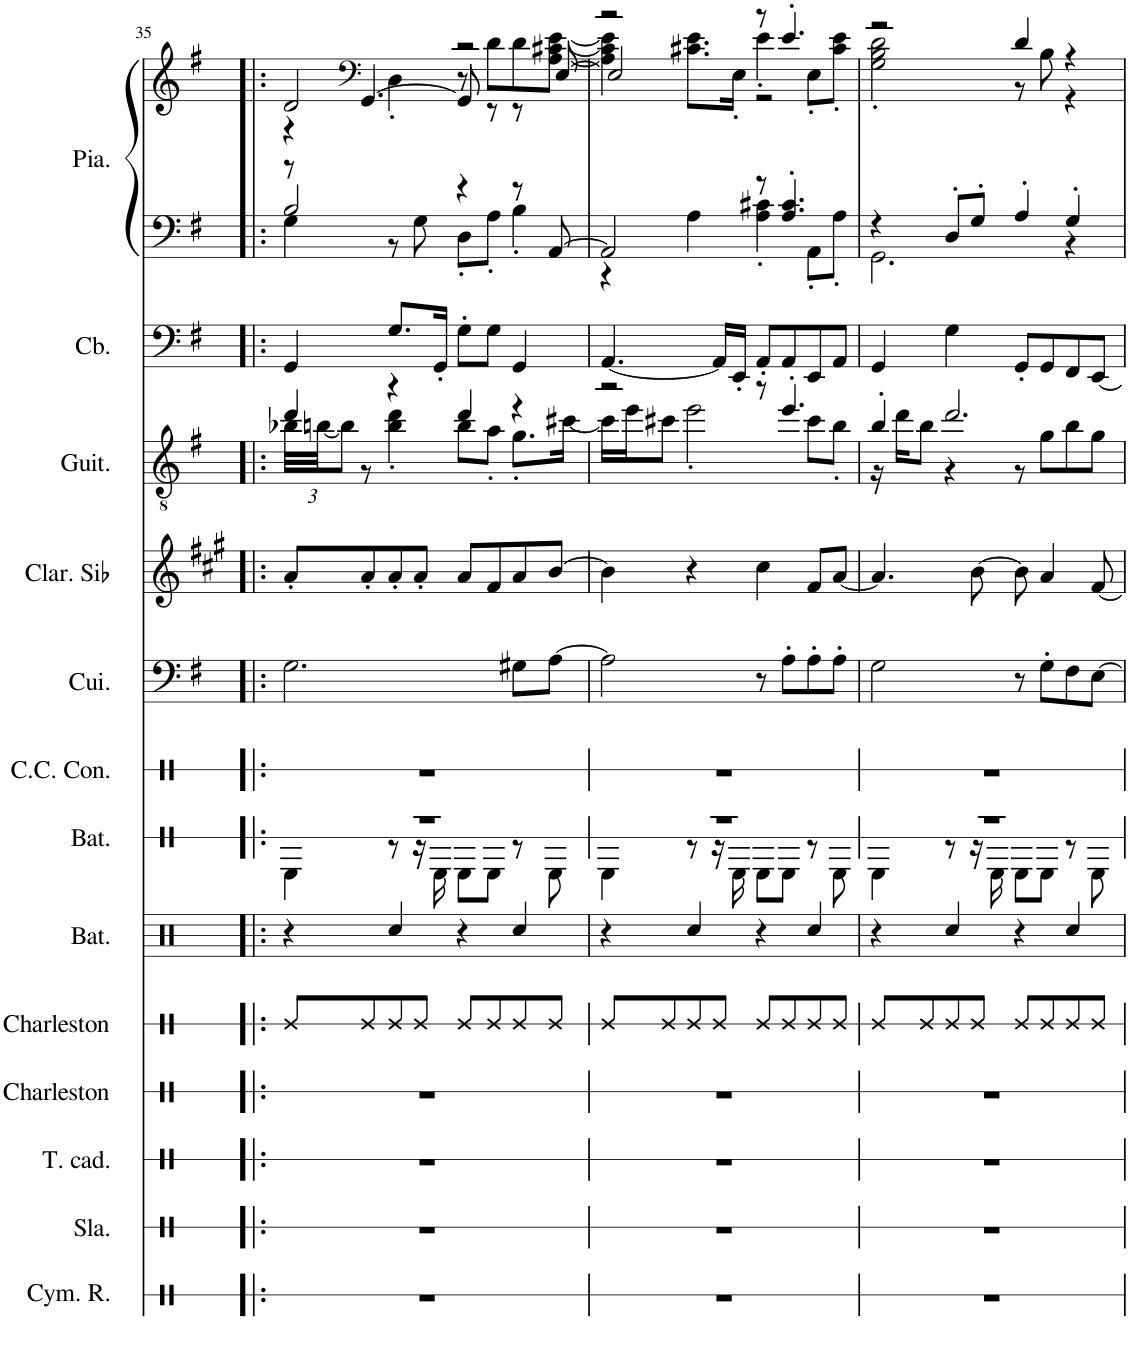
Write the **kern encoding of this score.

**kern	**kern	**kern	**kern	**kern	**kern	**kern	**kern	**kern	**kern	**kern	**kern	**kern	**kern
*part13	*part12	*part11	*part10	*part9	*part8	*part7	*part6	*part5	*part4	*part3	*part2	*part1	*part1
*staff14	*staff13	*staff12	*staff11	*staff10	*staff9	*staff8	*staff7	*staff6	*staff5	*staff4	*staff3	*staff2	*staff1
*I"Cymbale ride, RIDE CYMB	*I"Slap, LOW TOM	*I"Tambour sur cadre, MID TOM	*I"Charleston, OPEN HIHAT	*I"Charleston, CLOSED H.H	*I"Batterie, SNARE DRUM	*I"Batterie	*I"Caisse claire de concert, SEASHORE	*I"Cuivres, BRASS 1	*I"Clarinette en Sib	*I"Guitare acoustique, STEEL GTR	*I"Contrebasse, ACOU BASS	*I"Piano, A.PIANO 1	*
*I'Cym. R.	*I'Sla.	*I'T. cad.	*I'Charleston	*I'Charleston	*I'Bat.	*I'Bat.	*I'C.C. Con.	*I'Cui.	*I'Clar. Sib	*I'Guit.	*I'Cb.	*I'Pia.	*
!!LO:PB:g=z
*clefX	*clefX	*clefX	*clefX	*clefX	*clefX	*clefX	*clefX	*clefG2	*clefG2	*clefGv2	*clefF4	*clefG2	*clefG2
*	*	*	*	*	*	*	*	*	*Trd1c2	*	*Trd7c12	*	*
*k[]	*k[]	*k[]	*k[]	*k[]	*k[]	*k[]	*k[f#]	*k[f#]	*k[f#c#g#]	*k[f#]	*k[f#]	*k[f#]	*k[f#]
*M4/4	*M4/4	*M4/4	*M4/4	*M4/4	*M4/4	*M4/4	*M4/4	*M4/4	*M4/4	*M4/4	*M4/4	*M4/4	*M4/4
=35!|:	=35!|:	=35!|:	=35!|:	=35!|:	=35!|:	=35!|:	=35!|:	=35!|:	=35!|:	=35!|:	=35!|:	=35!|:	=35!|:
*	*	*	*	*	*	*^	*	*	*	*^	*	*	*
*	*	*	*	*	*	*	*	*	*	*	*	*Xbrackettup	*	*	*
*	*	*	*	*	*	*	*	*	*	*	*	*	*	*^	*^
*	*	*	*	*	*	*	*	*	*	*	*	*	*	*	*	*	*^
1r	1r	1r	1r	8Re/L	4r	1r	4RE\	1r	2.G\	8a'/L	4dd/	48b-X\LLL	4GG/	2B/	4G\	2d/	4r	8r
.	.	.	.	.	.	.	.	.	.	.	.	[48bn\JJ	.	.	.	.	.	.
.	.	.	.	.	.	.	.	.	.	.	.	12b\J]	.	.	.	.	.	.
*	*	*	*	*	*	*	*	*	*	*	*	*	*	*	*	*clefF4	*	*
.	.	.	.	8Re/	.	.	.	.	.	8a'/	.	8r	.	.	.	.	.	[4.GG/
.	.	.	.	8Re/	4Rcc/	.	8r	.	.	8a'/	4r	4b\' 4dd\'	8.G/L	.	8r	.	4D'\	.
.	.	.	.	8Re/J	.	.	16r	.	.	8a'/J	.	.	.	.	8G\	.	.	.
.	.	.	.	.	.	.	16RE\	.	.	.	.	.	16GG'/Jk	.	.	.	.	.
.	.	.	.	8Re/L	4r	.	8RE\L	.	.	8a/L	4dd/	8b\L	8G'\L	4r	8D'\L	2r	8r	8GG/]
.	.	.	.	8Re/	.	.	8RE\J	.	.	8f#/	.	8a'\J	8G\J	.	8A'\J	.	8d\L	8r
.	.	.	.	8Re/	4Rcc/	.	8r	.	8G#X\L	8a/	4r	8.g'\L	4GG/	8r	4B'\	.	8d'\	8r
.	.	.	.	8Re/J	.	.	8RE\	.	[8A\J	[8b/J	.	.	.	[8AA/	.	.	[8A\ [8c#X\ [8e\J	[8E/
.	.	.	.	.	.	.	.	.	.	.	.	[16cc#X\Jk	.	.	.	.	.	.
=36	=36	=36	=36	=36	=36	=36	=36	=36	=36	=36	=36	=36	=36	=36	=36	=36	=36	=36
1r	1r	1r	1r	8Re/L	4r	1r	4RE\	1r	2A\]	4b\]	2r	16cc#\LL]	[4.AA/	2AA/]	4r	2r	4A\] 4c#\] 4e\]	2E/]
.	.	.	.	.	.	.	.	.	.	.	.	16ee\J	.	.	.	.	.	.
.	.	.	.	8Re/	.	.	.	.	.	.	.	8cc#X\J	.	.	.	.	.	.
.	.	.	.	8Re/	4Rcc/	.	8r	.	.	4r	.	2ee'\	.	.	4A\	.	8.c#X\ 8.e\L	.
.	.	.	.	8Re/J	.	.	16r	.	.	.	.	.	16AA/LL]	.	.	.	.	.
.	.	.	.	.	.	.	16RE\	.	.	.	.	.	16EE'/JJ	.	.	.	16E'\Jk	.
.	.	.	.	8Re/L	4r	.	8RE\L	.	8r	4cc#\	8r	.	8AA'/L	8r	4A\' 4c#X\'	8r	4e'\	2r
.	.	.	.	8Re/	.	.	8RE\J	.	8A'\L	.	4.ee'/	.	8AA/	4.A/' 4.c#/'	.	4.e'/	.	.
.	.	.	.	8Re/	4Rcc/	.	8r	.	8A'\	8f#/L	.	8cc#\L	8EE/	.	8AA'\L	.	8E'\L	.
.	.	.	.	8Re/J	.	.	8RE\	.	8A'\J	[8a/J	.	8b'\J	8AA/J	.	8A'\J	.	8c#\' 8e\'J	.
*	*	*	*	*	*	*	*	*	*	*	*	*	*	*	*	*	*v	*v
=37	=37	=37	=37	=37	=37	=37	=37	=37	=37	=37	=37	=37	=37	=37	=37	=37	=37
1r	1r	1r	1r	8Re/L	4r	1r	4RE\	1r	2G\	4.a/]	4b'/	16r	4GG/	4r	2.GG\	2r	2G\' 2B\' 2d\'
.	.	.	.	.	.	.	.	.	.	.	.	16dd\KL	.	.	.	.	.
.	.	.	.	8Re/	.	.	.	.	.	.	.	8b\J	.	.	.	.	.
.	.	.	.	8Re/	4Rcc/	.	8r	.	.	.	2.dd/	4r	4G\	8D'/L	.	.	.
.	.	.	.	8Re/J	.	.	16r	.	.	[8b\	.	.	.	8G'/J	.	.	.
.	.	.	.	.	.	.	16RE\	.	.	.	.	.	.	.	.	.	.
.	.	.	.	8Re/L	4r	.	8RE\L	.	8r	8b\]	.	8r	8GG'/L	4A'/	.	4d/	8r
.	.	.	.	8Re/	.	.	8RE\J	.	8G'\L	4a/	.	8g\L	8GG/	.	.	.	8B\
.	.	.	.	8Re/	4Rcc/	.	8r	.	8F#\	.	.	8b\	8FF#/	4G'/	4r	4r	4r
.	.	.	.	8Re/J	.	.	8RE\	.	[8E\J	[8f#/	.	8g\J	[8EE/J	.	.	.	.
*	*	*	*	*	*	*	*	*	*	*	*	*	*	*v	*v	*	*
*	*	*	*	*	*	*v	*v	*	*	*	*v	*v	*	*	*v	*v
=	=	=	=	=	=	=	=	=	=	=	=	=	=
*-	*-	*-	*-	*-	*-	*-	*-	*-	*-	*-	*-	*-	*-
